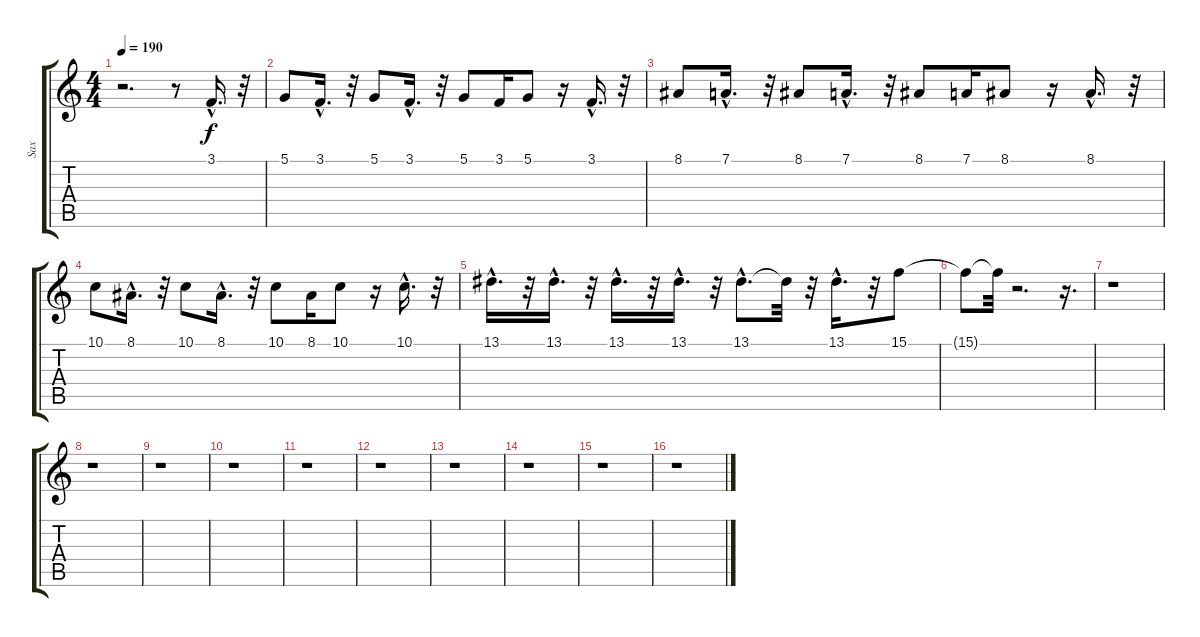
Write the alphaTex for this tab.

\track ("Sax" "Sax") {instrument tenorsax}
\staff {score tabs}
\tuning (D4 A3 F3 C3 G2 D2) {hide}
\ts (4 4)
\tempo 190
\clef g2
\ks c
r.2{d dy f} r.8 3.1{hac}.16{d} r.32 |
5.1.8 3.1{hac}.16{d} r.32 5.1.8 3.1{hac}.16{d} r.32 5.1.8 3.1.16 5.1.8 r.16 3.1{hac}.16{d} r.32 |
8.1.8 7.1{hac}.16{d} r.32 8.1.8 7.1{hac}.16{d} r.32 8.1.8 7.1.16 8.1.8 r.16 8.1{hac}.16{d} r.32 |
10.1.8 8.1{hac}.16{d} r.32 10.1.8 8.1{hac}.16{d} r.32 10.1.8 8.1.16 10.1.8 r.16 10.1{hac}.16{d} r.32 |
13.1{hac}.16{d} r.32 13.1{hac}.16{d} r.32 13.1{hac}.16{d} r.32 13.1{hac}.16{d} r.32 13.1{hac}.8{d} 13.1{t}.32 r.32 13.1{hac}.16{d} r.32 15.1.8 |
15.1{t}.8 15.1{t}.32 r.2{d} r.16{d} |
r.1 |
r.1 |
r.1 |
r.1 |
r.1 |
r.1 |
r.1 |
r.1 |
r.1 |
r.1
